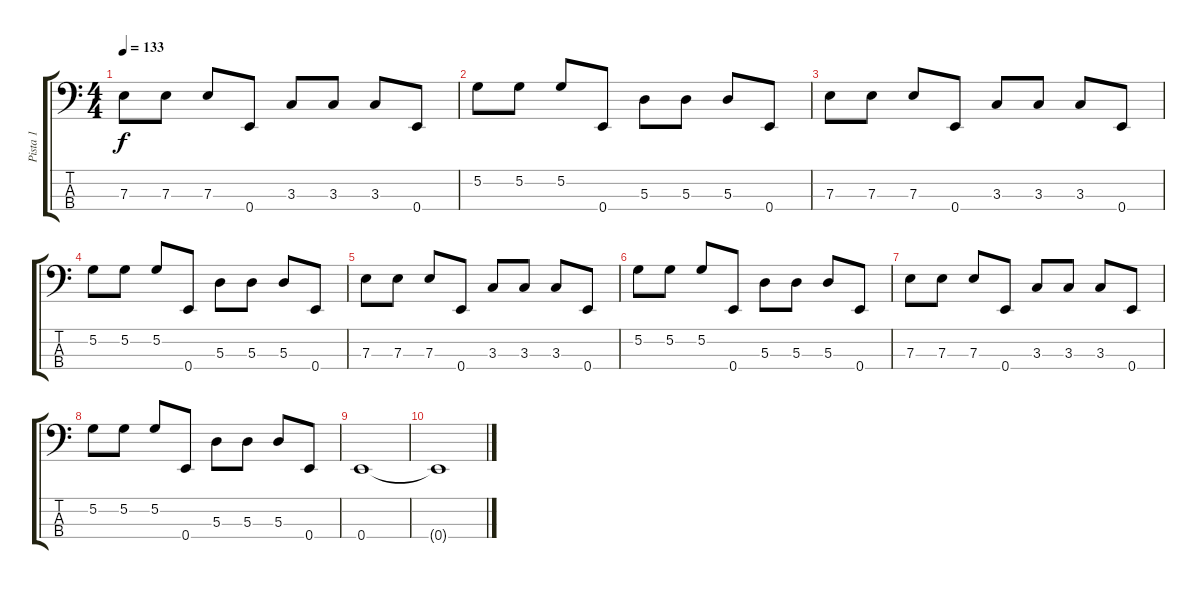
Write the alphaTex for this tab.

\track ("Pista 1" "Pista 1") {instrument electricbasspick}
\staff {score tabs}
\tuning (G2 D2 A1 E1) {hide}
\ts (4 4)
\tempo 133
\clef f4
\ks c
7.3.8{dy f} 7.3.8 7.3.8 0.4.8 3.3.8 3.3.8 3.3.8 0.4.8 |
5.2.8 5.2.8 5.2.8 0.4.8 5.3.8 5.3.8 5.3.8 0.4.8 |
7.3.8 7.3.8 7.3.8 0.4.8 3.3.8 3.3.8 3.3.8 0.4.8 |
5.2.8 5.2.8 5.2.8 0.4.8 5.3.8 5.3.8 5.3.8 0.4.8 |
7.3.8 7.3.8 7.3.8 0.4.8 3.3.8 3.3.8 3.3.8 0.4.8 |
5.2.8 5.2.8 5.2.8 0.4.8 5.3.8 5.3.8 5.3.8 0.4.8 |
7.3.8 7.3.8 7.3.8 0.4.8 3.3.8 3.3.8 3.3.8 0.4.8 |
5.2.8 5.2.8 5.2.8 0.4.8 5.3.8 5.3.8 5.3.8 0.4.8 |
0.4.1 |
0.4{t}.1
